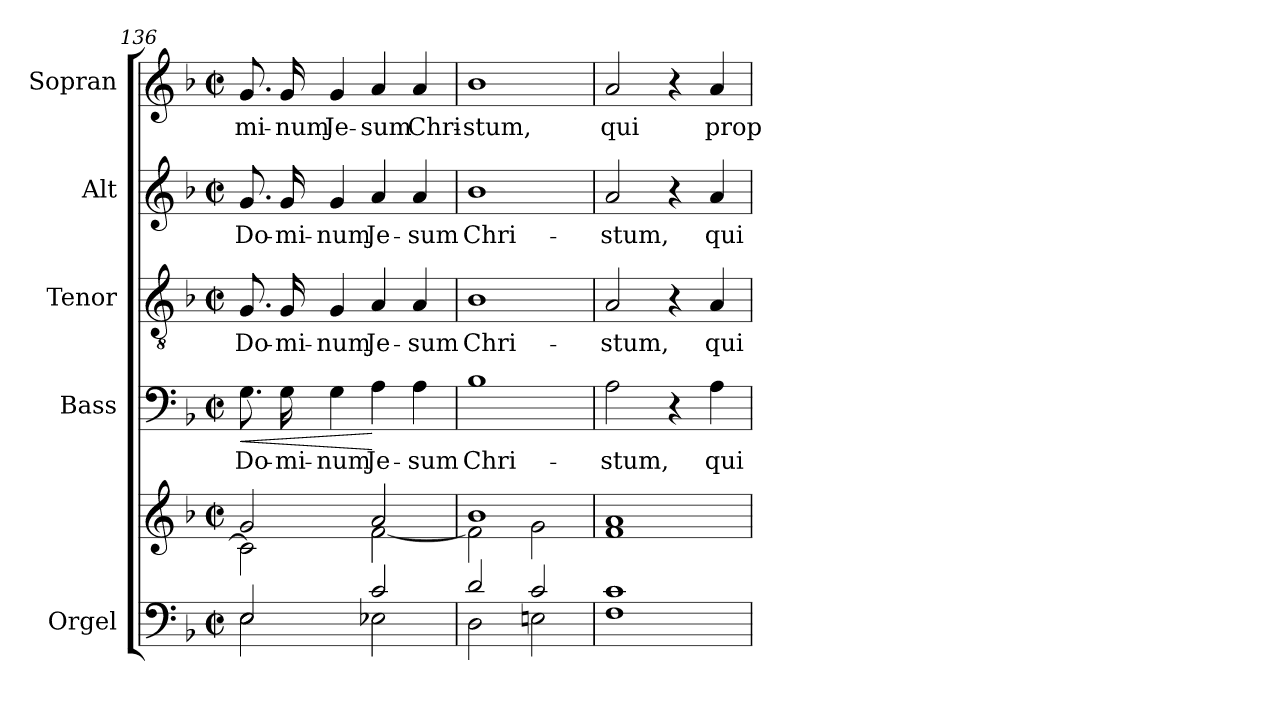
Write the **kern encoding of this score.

**kern	**kern	**kern	**text	**dynam	**kern	**text	**kern	**text	**kern	**text
*part5	*part5	*part4	*part4	*part4	*part3	*part3	*part2	*part2	*part1	*part1
*staff6	*staff5	*staff4	*staff4	*staff4	*staff3	*staff3	*staff2	*staff2	*staff1	*staff1
*I"Orgel	*	*I"Bass	*	*	*I"Tenor	*	*I"Alt	*	*I"Sopran	*
*I'Org.	*	*I'B.	*	*	*I'T.	*	*I'A.	*	*I'S.	*
*clefF4	*clefG2	*clefF4	*	*	*clefGv2	*	*clefG2	*	*clefG2	*
*k[b-]	*k[b-]	*k[b-]	*	*	*k[b-]	*	*k[b-]	*	*k[b-]	*
*F:	*F:	*F:	*	*	*F:	*	*F:	*	*F:	*
*M2/2	*M2/2	*M2/2	*	*	*M2/2	*	*M2/2	*	*M2/2	*
*met(c|)	*met(c|)	*met(c|)	*	*	*met(c|)	*	*met(c|)	*	*met(c|)	*
=136	=136	=136	=136	=136	=136	=136	=136	=136	=136	=136
*^	*^	*	*	*	*	*	*	*	*	*
!	!	!	!	!	!LO:LY:b	!LO:HP:b	!	!LO:LY:b	!	!LO:LY:b	!	!LO:LY:b
2E/	2E\	2g/	2c\]	8.G\	Do-	<	8.G/	Do-	8.g/	Do-	8.g/	-mi-
!	!	!	!	!	!LO:LY:b	!	!	!LO:LY:b	!	!LO:LY:b	!	!LO:LY:b
.	.	.	.	16G\	-mi-	.	16G/	-mi-	16g/	-mi-	16g/	-num
!	!	!	!	!	!LO:LY:b	!	!	!LO:LY:b	!	!LO:LY:b	!	!LO:LY:b
.	.	.	.	4G\	-num	.	4G/	-num	4g/	-num	4g/	Je-
!	!	!	!	!	!LO:LY:b	!	!	!LO:LY:b	!	!LO:LY:b	!	!LO:LY:b
2c/	2E-X\	2a/	[<2f\	4A\	Je-	[	4A/	Je-	4a/	Je-	4a/	-sum
!	!	!	!	!	!LO:LY:b	!	!	!LO:LY:b	!	!LO:LY:b	!	!LO:LY:b
.	.	.	.	4A\	-sum	.	4A/	-sum	4a/	-sum	4a/	Chri-
=137	=137	=137	=137	=137	=137	=137	=137	=137	=137	=137	=137	=137
!	!	!	!	!	!LO:LY:b	!	!	!LO:LY:b	!	!LO:LY:b	!	!LO:LY:b
2d/	2D\	1b-	2f\]	1B-	Chri-	.	1B-	Chri-	1b-	Chri-	1b-	-stum,
2c/	2En\	.	2g\	.	.	.	.	.	.	.	.	.
=138	=138	=138	=138	=138	=138	=138	=138	=138	=138	=138	=138	=138
!	!	!	!	!	!LO:LY:b	!	!	!LO:LY:b	!	!LO:LY:b	!	!LO:LY:b
1c	1F	1a	1f	2A\	-stum,	.	2A/	-stum,	2a/	-stum,	2a/	qui
.	.	.	.	4r	.	.	4r	.	4r	.	4r	.
!	!	!	!	!	!LO:LY:b	!	!	!LO:LY:b	!	!LO:LY:b	!	!LO:LY:b
.	.	.	.	4A\	qui	.	4A/	qui	4a/	qui	4a/	prop-
*v	*v	*	*	*	*	*	*	*	*	*	*	*
*	*v	*v	*	*	*	*	*	*	*	*	*
=	=	=	=	=	=	=	=	=	=	=
*-	*-	*-	*-	*-	*-	*-	*-	*-	*-	*-
